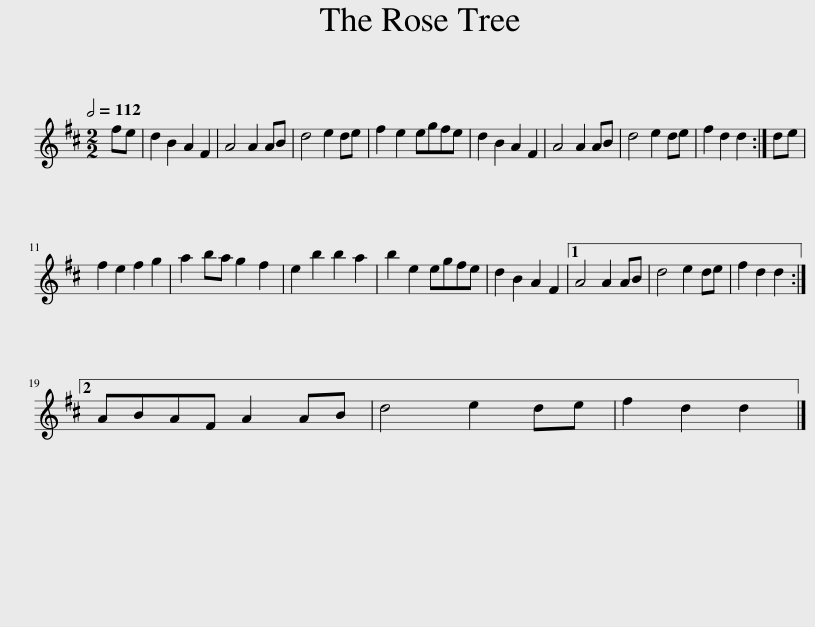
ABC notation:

X:1
L:1/8
Q:1/2=112
M:2/2
I:linebreak $
K:D
V:1 treble
V:1
 fe | d2 B2 A2 F2 | A4 A2 AB | d4 e2 de | f2 e2 egfe | %5
 d2 B2 A2 F2 | A4 A2 AB | d4 e2 de | f2 d2 d2 :| de |$ %10
 f2 e2 f2 g2 | a2 ba g2 f2 | e2 b2 b2 a2 | b2 e2 egfe | d2 B2 A2 F2 |1 %15
 A4 A2 AB | d4 e2 de | f2 d2 d2 :|2$ ABAF A2 AB | d4 e2 de | %20
 f2 d2 d2 |] %21
